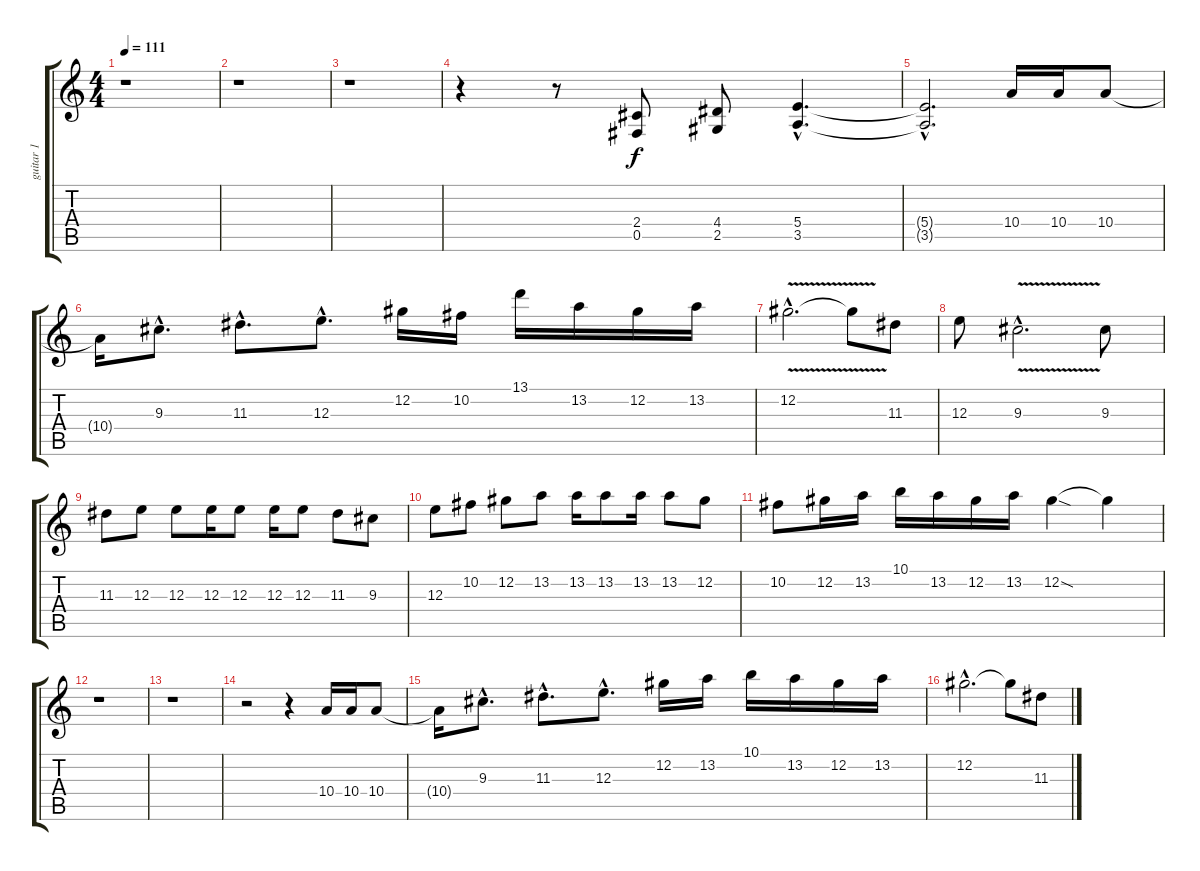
\track ("guitar 1" "guitar 1") {instrument distortionguitar}
\staff {score tabs}
\tuning (Db4 Ab3 E3 B2 Gb2 Db2) {hide}
\ts (4 4)
\tempo 111
\clef g2
\ks c
r.1{dy f} |
r.1 |
r.1 |
r.4 r.8 (2.4 0.5).8 (4.4 2.5).8 (5.4{hac} 3.5{hac}).4{d} |
(5.4{hac t} 3.5{hac t}).2{d} 10.4.16 10.4.16 10.4.8 |
10.4{t}.16 9.3{hac}.8{d} 11.3{hac}.8{d} 12.3{hac}.8{d} 12.2.16 10.2.16 13.1.16 13.2.16 12.2.16 13.2.16 |
12.2{v hac}.2{d} 12.2{t}.8 11.3.8 |
12.3.8 9.3{v hac}.2{d} 9.3.8 |
11.3.8 12.3.8 12.3.8 12.3.16 12.3.8 12.3.16 12.3.8 11.3.8 9.3.8 |
12.3.8 10.2.8 12.2.8 13.2.8 13.2.16 13.2.8 13.2.16 13.2.8 12.2.8 |
10.2.8 12.2.16 13.2.16 10.1.16 13.2.16 12.2.16 13.2.16 12.2{sod}.4 12.2{t}.4 |
r.1 |
r.1 |
r.2 r.4 10.4.16 10.4.16 10.4.8 |
10.4{t}.16 9.3{hac}.8{d} 11.3{hac}.8{d} 12.3{hac}.8{d} 12.2.16 13.2.16 10.1.16 13.2.16 12.2.16 13.2.16 |
12.2{hac}.2{d} 12.2{t}.8 11.3.8
